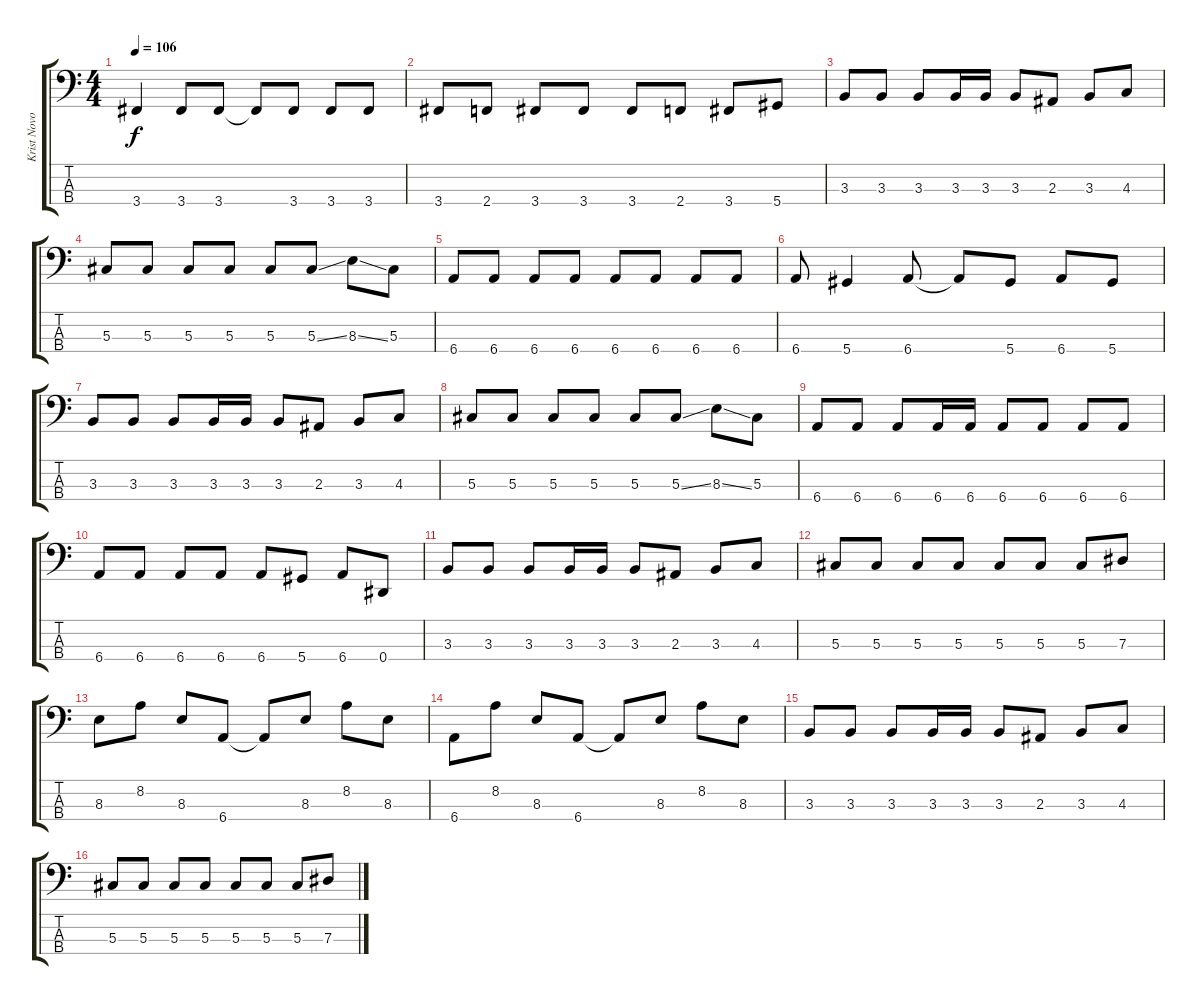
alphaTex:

\track ("Krist Novoselic and His Beard" "Krist Novo") {instrument electricbasspick}
\staff {score tabs}
\tuning (Gb2 Db2 Ab1 Eb1) {hide}
\ts (4 4)
\tempo 106
\clef f4
\ks c
3.4.4{dy f} 3.4.8 3.4.8 3.4{t}.8 3.4.8 3.4.8 3.4.8 |
3.4.8 2.4.8 3.4.8 3.4.8 3.4.8 2.4.8 3.4.8 5.4.8 |
3.3.8 3.3.8 3.3.8 3.3.16 3.3.16 3.3.8 2.3.8 3.3.8 4.3.8 |
5.3.8 5.3.8 5.3.8 5.3.8 5.3.8 5.3{ss}.8 8.3{ss}.8 5.3.8 |
6.4.8 6.4.8 6.4.8 6.4.8 6.4.8 6.4.8 6.4.8 6.4.8 |
6.4.8 5.4.4 6.4.8 6.4{t}.8 5.4.8 6.4.8 5.4.8 |
3.3.8 3.3.8 3.3.8 3.3.16 3.3.16 3.3.8 2.3.8 3.3.8 4.3.8 |
5.3.8 5.3.8 5.3.8 5.3.8 5.3.8 5.3{ss}.8 8.3{ss}.8 5.3.8 |
6.4.8 6.4.8 6.4.8 6.4.16 6.4.16 6.4.8 6.4.8 6.4.8 6.4.8 |
6.4.8 6.4.8 6.4.8 6.4.8 6.4.8 5.4.8 6.4.8 0.4.8 |
3.3.8 3.3.8 3.3.8 3.3.16 3.3.16 3.3.8 2.3.8 3.3.8 4.3.8 |
5.3.8 5.3.8 5.3.8 5.3.8 5.3.8 5.3.8 5.3.8 7.3.8 |
8.3.8 8.2.8 8.3.8 6.4.8 6.4{t}.8 8.3.8 8.2.8 8.3.8 |
6.4.8 8.2.8 8.3.8 6.4.8 6.4{t}.8 8.3.8 8.2.8 8.3.8 |
3.3.8 3.3.8 3.3.8 3.3.16 3.3.16 3.3.8 2.3.8 3.3.8 4.3.8 |
5.3.8 5.3.8 5.3.8 5.3.8 5.3.8 5.3.8 5.3.8 7.3.8
